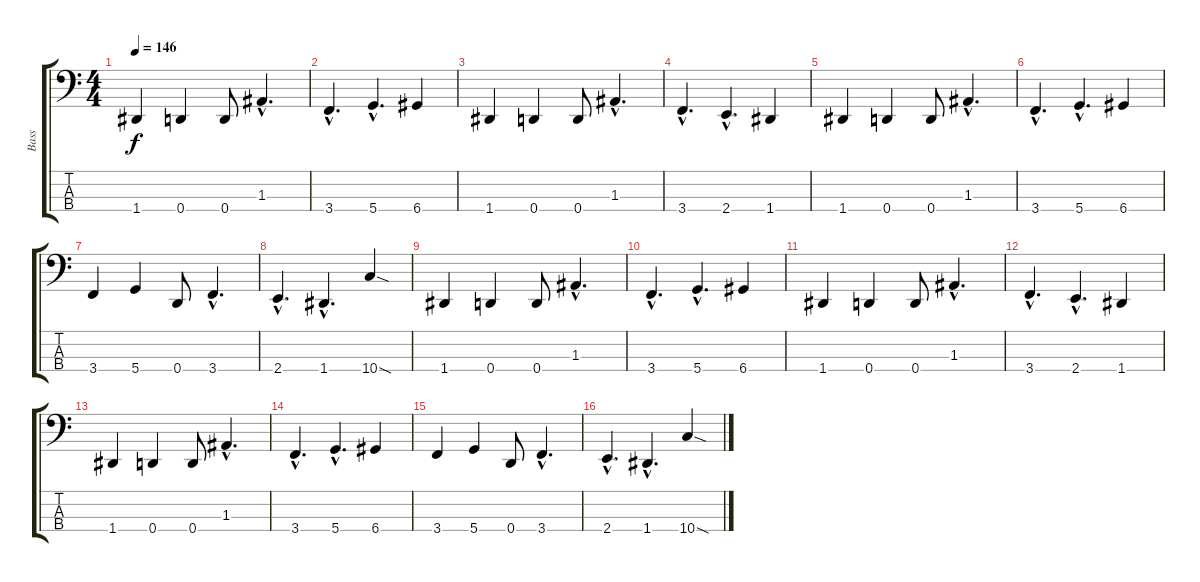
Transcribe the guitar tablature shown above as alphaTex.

\track ("Bass" "Bass") {instrument acousticbass}
\staff {score tabs}
\tuning (G2 D2 A1 D1) {hide}
\ts (4 4)
\tempo 146
\clef f4
\ks c
1.4.4{dy f} 0.4.4 0.4.8 1.3{hac}.4{d} |
3.4{hac}.4{d} 5.4{hac}.4{d} 6.4.4 |
1.4.4 0.4.4 0.4.8 1.3{hac}.4{d} |
3.4{hac}.4{d} 2.4{hac}.4{d} 1.4.4 |
1.4.4 0.4.4 0.4.8 1.3{hac}.4{d} |
3.4{hac}.4{d} 5.4{hac}.4{d} 6.4.4 |
3.4.4 5.4.4 0.4.8 3.4{hac}.4{d} |
2.4{hac}.4{d} 1.4{hac}.4{d} 10.4{sod}.4 |
1.4.4 0.4.4 0.4.8 1.3{hac}.4{d} |
3.4{hac}.4{d} 5.4{hac}.4{d} 6.4.4 |
1.4.4 0.4.4 0.4.8 1.3{hac}.4{d} |
3.4{hac}.4{d} 2.4{hac}.4{d} 1.4.4 |
1.4.4 0.4.4 0.4.8 1.3{hac}.4{d} |
3.4{hac}.4{d} 5.4{hac}.4{d} 6.4.4 |
3.4.4 5.4.4 0.4.8 3.4{hac}.4{d} |
2.4{hac}.4{d} 1.4{hac}.4{d} 10.4{sod}.4
